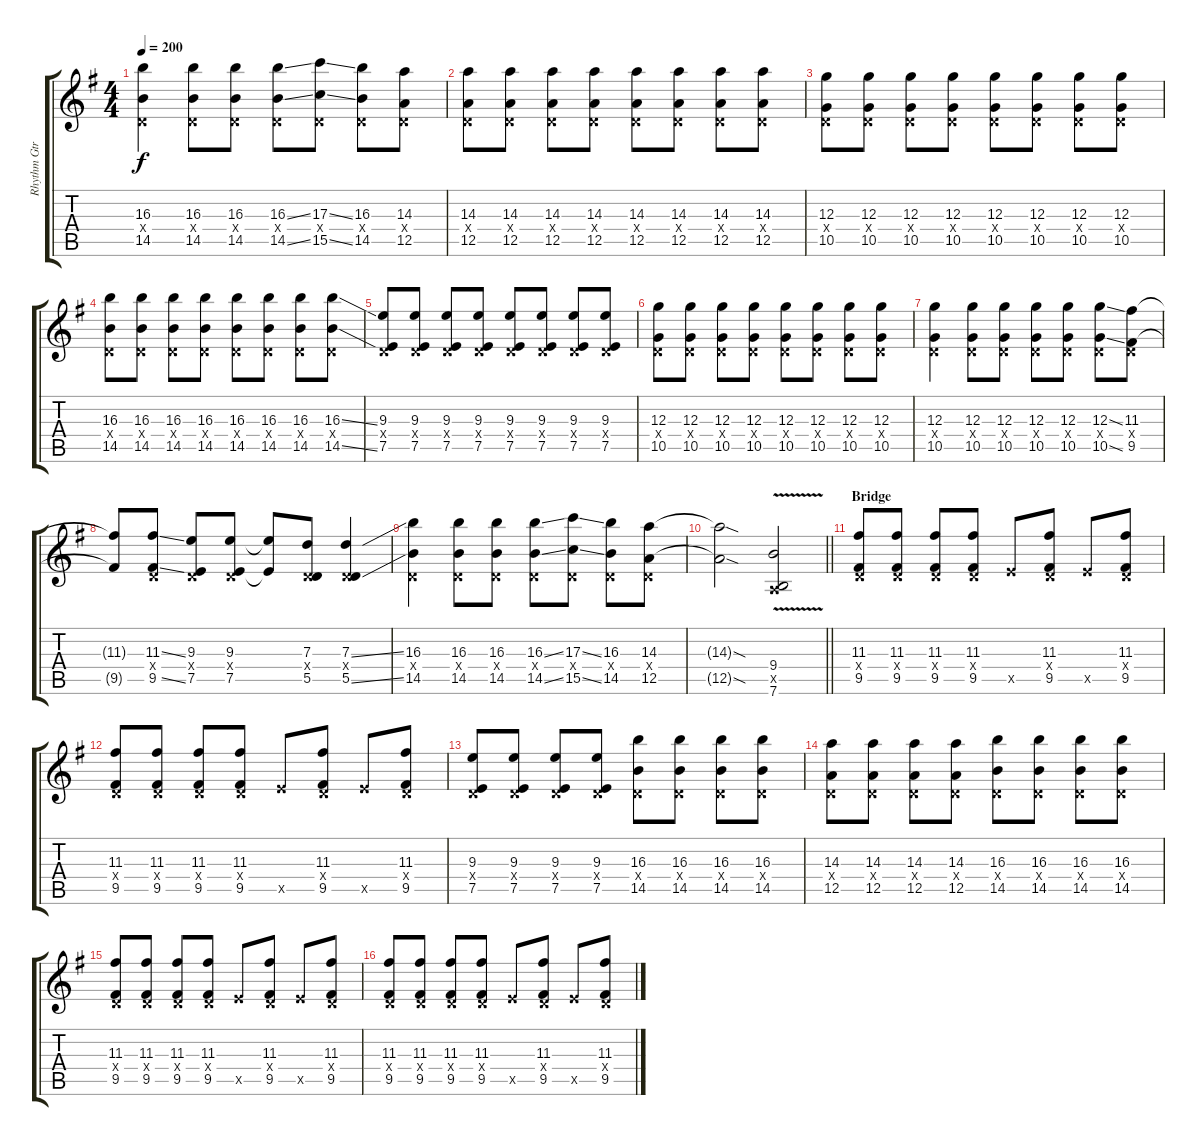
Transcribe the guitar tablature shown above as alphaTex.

\track ("Rhythm Gtr. - Frank Iero" "Rhythm Gtr") {instrument distortionguitar}
\staff {score tabs}
\tuning (E4 B3 G3 D3 A2 E2) {hide}
\ts (4 4)
\tempo 200
\clef g2
\ks eminor
(16.3 0.4{x} 14.5).4{dy f} (16.3 0.4{x} 14.5).8 (16.3 0.4{x} 14.5).8 (16.3{ss} 0.4{x} 14.5{ss}).8 (17.3{ss} 0.4{x} 15.5{ss}).8 (16.3 0.4{x} 14.5).8 (14.3 0.4{x} 12.5).8 |
(14.3 0.4{x} 12.5).8 (14.3 0.4{x} 12.5).8 (14.3 0.4{x} 12.5).8 (14.3 0.4{x} 12.5).8 (14.3 0.4{x} 12.5).8 (14.3 0.4{x} 12.5).8 (14.3 0.4{x} 12.5).8 (14.3 0.4{x} 12.5).8 |
(12.3 0.4{x} 10.5).8 (12.3 0.4{x} 10.5).8 (12.3 0.4{x} 10.5).8 (12.3 0.4{x} 10.5).8 (12.3 0.4{x} 10.5).8 (12.3 0.4{x} 10.5).8 (12.3 0.4{x} 10.5).8 (12.3 0.4{x} 10.5).8 |
(16.3 0.4{x} 14.5).8 (16.3 0.4{x} 14.5).8 (16.3 0.4{x} 14.5).8 (16.3 0.4{x} 14.5).8 (16.3 0.4{x} 14.5).8 (16.3 0.4{x} 14.5).8 (16.3 0.4{x} 14.5).8 (16.3{ss} 0.4{x} 14.5{ss}).8 |
(9.3 0.4{x} 7.5).8 (9.3 0.4{x} 7.5).8 (9.3 0.4{x} 7.5).8 (9.3 0.4{x} 7.5).8 (9.3 0.4{x} 7.5).8 (9.3 0.4{x} 7.5).8 (9.3 0.4{x} 7.5).8 (9.3 0.4{x} 7.5).8 |
(12.3 0.4{x} 10.5).8 (12.3 0.4{x} 10.5).8 (12.3 0.4{x} 10.5).8 (12.3 0.4{x} 10.5).8 (12.3 0.4{x} 10.5).8 (12.3 0.4{x} 10.5).8 (12.3 0.4{x} 10.5).8 (12.3 0.4{x} 10.5).8 |
(12.3 0.4{x} 10.5).4 (12.3 0.4{x} 10.5).8 (12.3 0.4{x} 10.5).8 (12.3 0.4{x} 10.5).8 (12.3 0.4{x} 10.5).8 (12.3{ss} 0.4{x} 10.5{ss}).8 (11.3 0.4{x} 9.5).8 |
(11.3{t} 9.5{t}).8 (11.3{ss} 0.4{x} 9.5{ss}).8 (9.3 0.4{x} 7.5).8 (9.3 0.4{x} 7.5).8 (9.3{t} 7.5{t}).8 (7.3 0.4{x} 5.5).8 (7.3{ss} 0.4{x} 5.5{ss}).4 |
(16.3 0.4{x} 14.5).4 (16.3 0.4{x} 14.5).8 (16.3 0.4{x} 14.5).8 (16.3{ss} 0.4{x} 14.5{ss}).8 (17.3{ss} 0.4{x} 15.5{ss}).8 (16.3 0.4{x} 14.5).8 (14.3 0.4{x} 12.5).8 |
\barLineRight lightlight
(14.3{sod t} 12.5{sod t}).2 (9.4{v} 0.5{x} 7.6{v}).2 |
\section ("" "Bridge")
(11.3 0.4{x} 9.5).8 (11.3 0.4{x} 9.5).8 (11.3 0.4{x} 9.5).8 (11.3 0.4{x} 9.5).8 7.5{x}.8 (11.3 0.4{x} 9.5).8 7.5{x}.8 (11.3 0.4{x} 9.5).8 |
(11.3 0.4{x} 9.5).8 (11.3 0.4{x} 9.5).8 (11.3 0.4{x} 9.5).8 (11.3 0.4{x} 9.5).8 7.5{x}.8 (11.3 0.4{x} 9.5).8 7.5{x}.8 (11.3 0.4{x} 9.5).8 |
(9.3 0.4{x} 7.5).8 (9.3 0.4{x} 7.5).8 (9.3 0.4{x} 7.5).8 (9.3 0.4{x} 7.5).8 (16.3 0.4{x} 14.5).8 (16.3 0.4{x} 14.5).8 (16.3 0.4{x} 14.5).8 (16.3 0.4{x} 14.5).8 |
(14.3 0.4{x} 12.5).8 (14.3 0.4{x} 12.5).8 (14.3 0.4{x} 12.5).8 (14.3 0.4{x} 12.5).8 (16.3 0.4{x} 14.5).8 (16.3 0.4{x} 14.5).8 (16.3 0.4{x} 14.5).8 (16.3 0.4{x} 14.5).8 |
(11.3 0.4{x} 9.5).8 (11.3 0.4{x} 9.5).8 (11.3 0.4{x} 9.5).8 (11.3 0.4{x} 9.5).8 7.5{x}.8 (11.3 0.4{x} 9.5).8 7.5{x}.8 (11.3 0.4{x} 9.5).8 |
(11.3 0.4{x} 9.5).8 (11.3 0.4{x} 9.5).8 (11.3 0.4{x} 9.5).8 (11.3 0.4{x} 9.5).8 7.5{x}.8 (11.3 0.4{x} 9.5).8 7.5{x}.8 (11.3 0.4{x} 9.5).8
